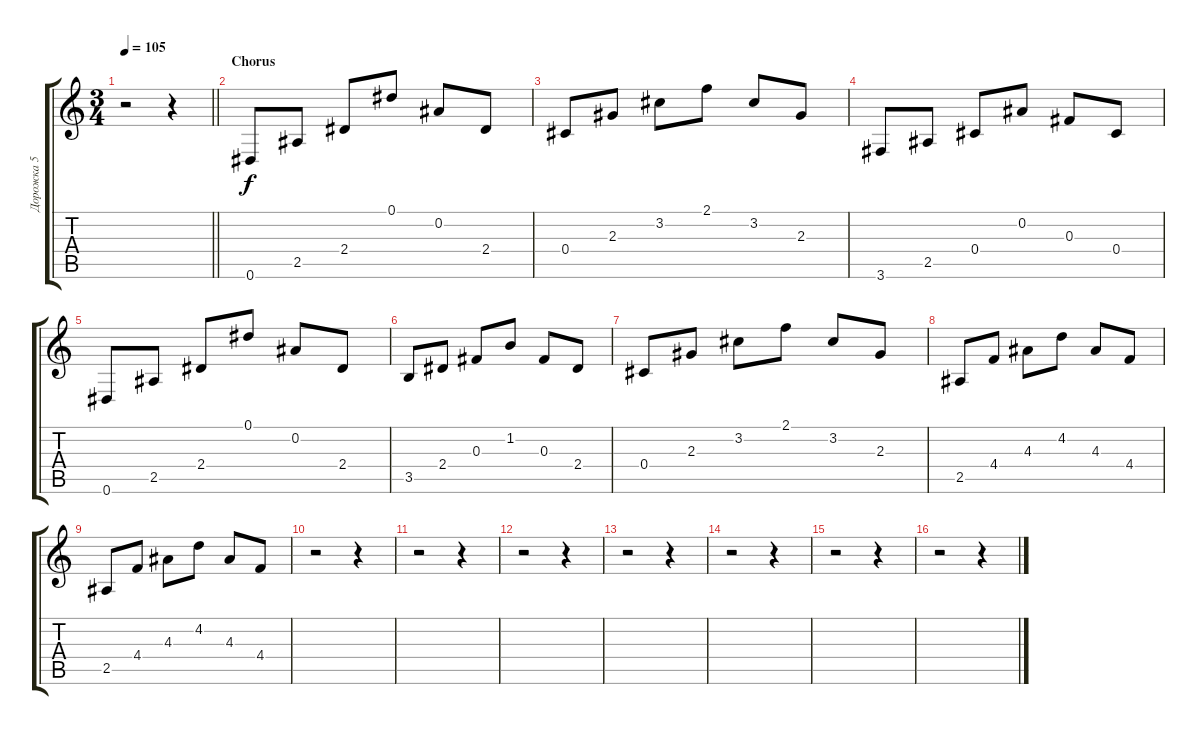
\track ("Дорожка 5" "Дорожка 5") {instrument electricguitarclean}
\staff {score tabs}
\tuning (Eb4 Bb3 Gb3 Db3 Ab2 Eb2) {hide}
\ts (3 4)
\tempo 105
\clef g2
\barLineRight lightlight
\ks c
r.2{dy f} r.4 |
\section ("" "Chorus")
0.6.8 2.5.8 2.4.8 0.1.8 0.2.8 2.4.8 |
0.4.8 2.3.8 3.2.8 2.1.8 3.2.8 2.3.8 |
3.6.8 2.5.8 0.4.8 0.2.8 0.3.8 0.4.8 |
0.6.8 2.5.8 2.4.8 0.1.8 0.2.8 2.4.8 |
3.5.8 2.4.8 0.3.8 1.2.8 0.3.8 2.4.8 |
0.4.8 2.3.8 3.2.8 2.1.8 3.2.8 2.3.8 |
2.5.8 4.4.8 4.3.8 4.2.8 4.3.8 4.4.8 |
2.5.8 4.4.8 4.3.8 4.2.8 4.3.8 4.4.8 |
r.2 r.4 |
r.2 r.4 |
r.2 r.4 |
r.2 r.4 |
r.2 r.4 |
r.2 r.4 |
r.2 r.4
